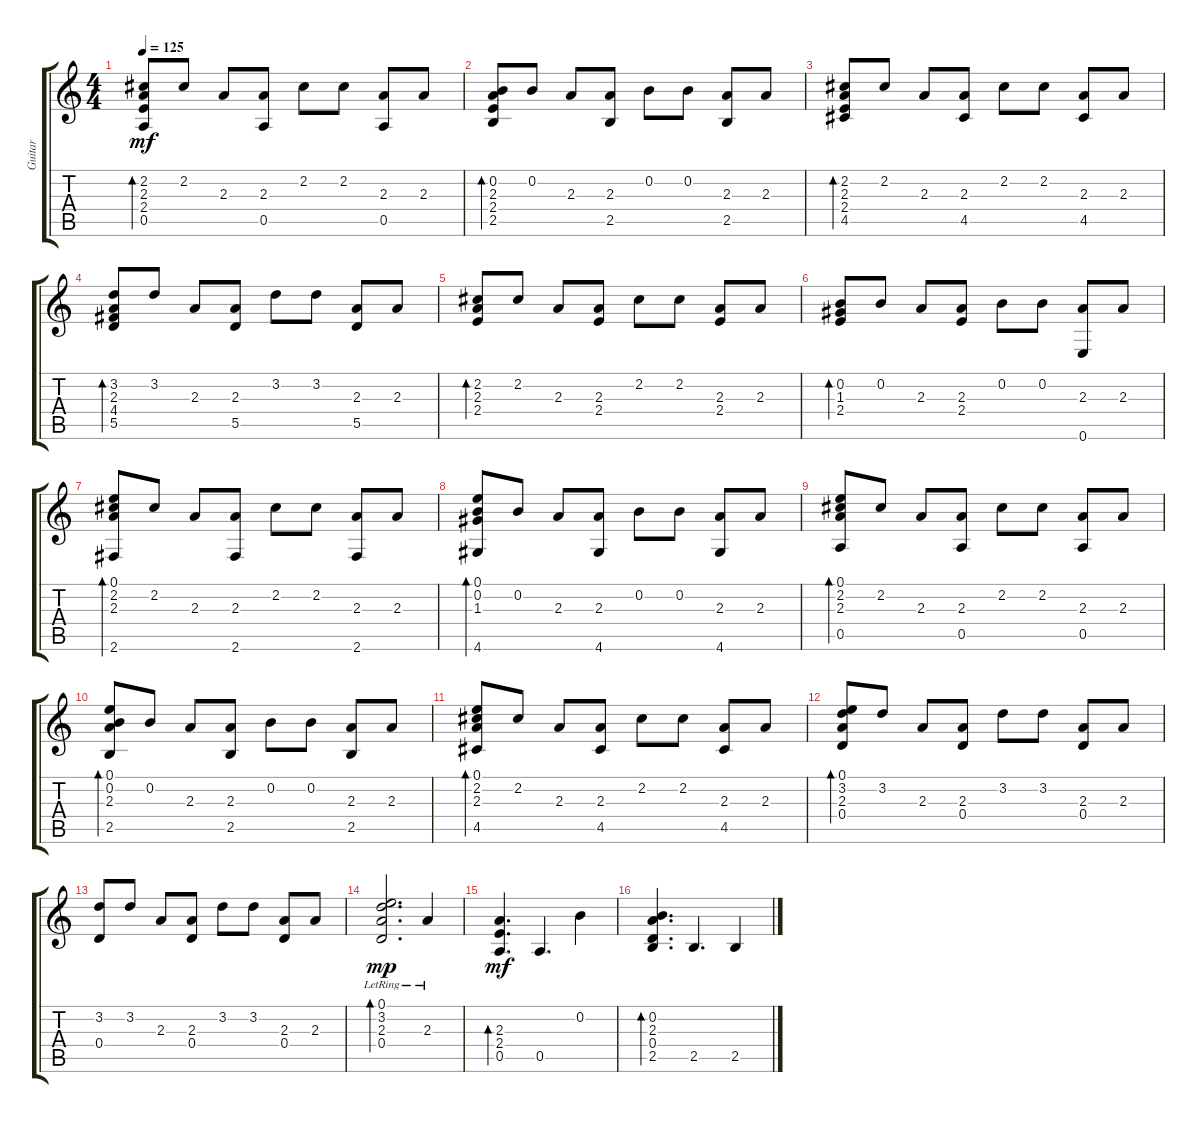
\track ("Guitar" "Guitar") {instrument acousticguitarnylon}
\staff {score tabs}
\tuning (E4 B3 G3 D3 A2 E2) {hide}
\ts (4 4)
\tempo 125
\clef g2
\ks c
(2.2 2.3 2.4 0.5).8{bd 60 dy mf instrument acousticguitarnylon} 2.2.8 2.3.8 (2.3 0.5).8 2.2.8 2.2.8 (2.3 0.5).8 2.3.8 |
(0.2 2.3 2.4 2.5).8{bd 60} 0.2.8 2.3.8 (2.3 2.5).8 0.2.8 0.2.8 (2.3 2.5).8 2.3.8 |
(2.2 2.3 2.4 4.5).8{bd 60} 2.2.8 2.3.8 (2.3 4.5).8 2.2.8 2.2.8 (2.3 4.5).8 2.3.8 |
(3.2 2.3 4.4 5.5).8{bd 60} 3.2.8 2.3.8 (2.3 5.5).8 3.2.8 3.2.8 (2.3 5.5).8 2.3.8 |
(2.2 2.3 2.4).8{bd 60} 2.2.8 2.3.8 (2.3 2.4).8 2.2.8 2.2.8 (2.3 2.4).8 2.3.8 |
(0.2 1.3 2.4).8{bd 60} 0.2.8 2.3.8 (2.3 2.4).8 0.2.8 0.2.8 (2.3 0.6).8 2.3.8 |
(0.1 2.2 2.3 2.6).8{bd 60} 2.2.8 2.3.8 (2.3 2.6).8 2.2.8 2.2.8 (2.3 2.6).8 2.3.8 |
(0.1 0.2 1.3 4.6).8{bd 60} 0.2.8 2.3.8 (2.3 4.6).8 0.2.8 0.2.8 (2.3 4.6).8 2.3.8 |
(0.1 2.2 2.3 0.5).8{bd 60} 2.2.8 2.3.8 (2.3 0.5).8 2.2.8 2.2.8 (2.3 0.5).8 2.3.8 |
(0.1 0.2 2.3 2.5).8{bd 60} 0.2.8 2.3.8 (2.3 2.5).8 0.2.8 0.2.8 (2.3 2.5).8 2.3.8 |
(0.1 2.2 2.3 4.5).8{bd 60} 2.2.8 2.3.8 (2.3 4.5).8 2.2.8 2.2.8 (2.3 4.5).8 2.3.8 |
(0.1 3.2 2.3 0.4).8{bd 60} 3.2.8 2.3.8 (2.3 0.4).8 3.2.8 3.2.8 (2.3 0.4).8 2.3.8 |
(3.2 0.4).8 3.2.8 2.3.8 (2.3 0.4).8 3.2.8 3.2.8 (2.3 0.4).8 2.3.8 |
(0.1{lr} 3.2{lr} 2.3{lr} 0.4{lr}).2{d bd 240 dy mp} 2.3{lr}.4 |
(2.3 2.4 0.5).4{d bd 120 dy mf} 0.5.4{d} 0.2.4 |
(0.2 2.3 0.4 2.5).4{d bd 120} 2.5.4{d} 2.5.4
